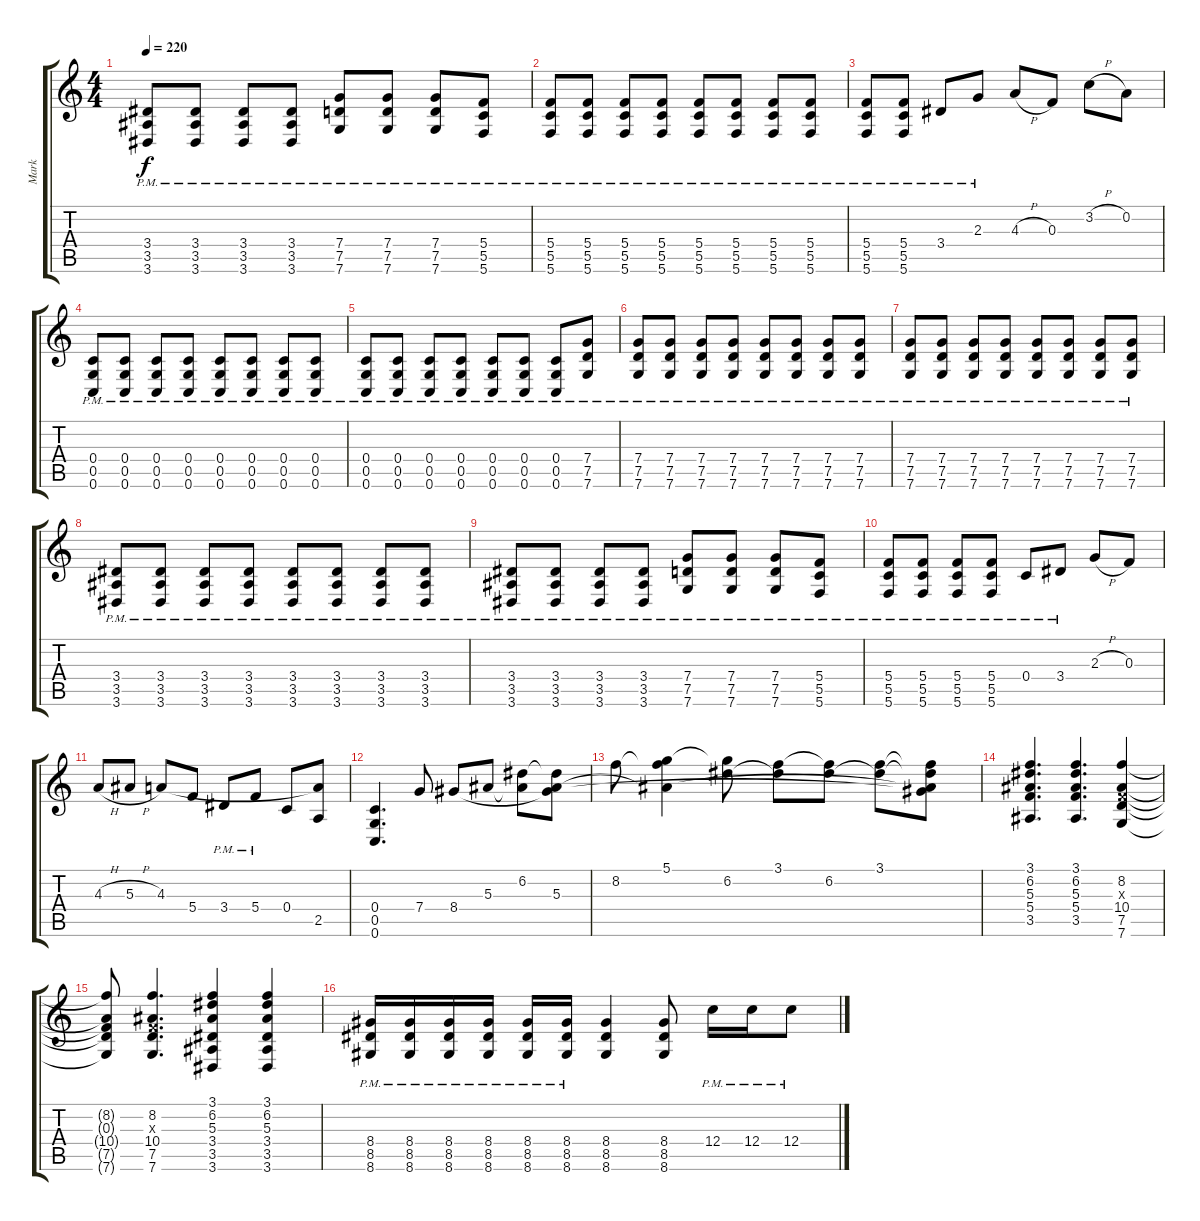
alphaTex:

\track ("Mark" "Mark") {instrument overdrivenguitar}
\staff {score tabs}
\tuning (D4 A3 F3 C3 G2 C2) {hide}
\ts (4 4)
\tempo 220
\clef g2
\ks c
(3.4{pm} 3.5{pm} 3.6{pm}).8{dy f} (3.4{pm} 3.5{pm} 3.6{pm}).8 (3.4{pm} 3.5{pm} 3.6{pm}).8 (3.4{pm} 3.5{pm} 3.6{pm}).8 (7.4{pm} 7.5{pm} 7.6{pm}).8 (7.4{pm} 7.5{pm} 7.6{pm}).8 (7.4{pm} 7.5{pm} 7.6{pm}).8 (5.4{pm} 5.5{pm} 5.6{pm}).8 |
(5.4{pm} 5.5{pm} 5.6{pm}).8 (5.4{pm} 5.5{pm} 5.6{pm}).8 (5.4{pm} 5.5{pm} 5.6{pm}).8 (5.4{pm} 5.5{pm} 5.6{pm}).8 (5.4{pm} 5.5{pm} 5.6{pm}).8 (5.4{pm} 5.5{pm} 5.6{pm}).8 (5.4{pm} 5.5{pm} 5.6{pm}).8 (5.4{pm} 5.5{pm} 5.6{pm}).8 |
(5.4{pm} 5.5{pm} 5.6{pm}).8 (5.4{pm} 5.5{pm} 5.6{pm}).8 3.4{pm}.8 2.3{pm}.8 4.3{h}.8 0.3.8 3.2{h}.8 0.2.8 |
(0.4{pm} 0.5{pm} 0.6{pm}).8 (0.4{pm} 0.5{pm} 0.6{pm}).8 (0.4{pm} 0.5{pm} 0.6{pm}).8 (0.4{pm} 0.5{pm} 0.6{pm}).8 (0.4{pm} 0.5{pm} 0.6{pm}).8 (0.4{pm} 0.5{pm} 0.6{pm}).8 (0.4{pm} 0.5{pm} 0.6{pm}).8 (0.4{pm} 0.5{pm} 0.6{pm}).8 |
(0.4{pm} 0.5{pm} 0.6{pm}).8 (0.4{pm} 0.5{pm} 0.6{pm}).8 (0.4{pm} 0.5{pm} 0.6{pm}).8 (0.4{pm} 0.5{pm} 0.6{pm}).8 (0.4{pm} 0.5{pm} 0.6{pm}).8 (0.4{pm} 0.5{pm} 0.6{pm}).8 (0.4{pm} 0.5{pm} 0.6{pm}).8 (7.4{pm} 7.5{pm} 7.6{pm}).8 |
(7.4{pm} 7.5{pm} 7.6{pm}).8 (7.4{pm} 7.5{pm} 7.6{pm}).8 (7.4{pm} 7.5{pm} 7.6{pm}).8 (7.4{pm} 7.5{pm} 7.6{pm}).8 (7.4{pm} 7.5{pm} 7.6{pm}).8 (7.4{pm} 7.5{pm} 7.6{pm}).8 (7.4{pm} 7.5{pm} 7.6{pm}).8 (7.4{pm} 7.5{pm} 7.6{pm}).8 |
(7.4{pm} 7.5{pm} 7.6{pm}).8 (7.4{pm} 7.5{pm} 7.6{pm}).8 (7.4{pm} 7.5{pm} 7.6{pm}).8 (7.4{pm} 7.5{pm} 7.6{pm}).8 (7.4{pm} 7.5{pm} 7.6{pm}).8 (7.4{pm} 7.5{pm} 7.6{pm}).8 (7.4{pm} 7.5{pm} 7.6{pm}).8 (7.4{pm} 7.5{pm} 7.6{pm}).8 |
(3.4{pm} 3.5{pm} 3.6{pm}).8 (3.4{pm} 3.5{pm} 3.6{pm}).8 (3.4{pm} 3.5{pm} 3.6{pm}).8 (3.4{pm} 3.5{pm} 3.6{pm}).8 (3.4{pm} 3.5{pm} 3.6{pm}).8 (3.4{pm} 3.5{pm} 3.6{pm}).8 (3.4{pm} 3.5{pm} 3.6{pm}).8 (3.4{pm} 3.5{pm} 3.6{pm}).8 |
(3.4{pm} 3.5{pm} 3.6{pm}).8 (3.4{pm} 3.5{pm} 3.6{pm}).8 (3.4{pm} 3.5{pm} 3.6{pm}).8 (3.4{pm} 3.5{pm} 3.6{pm}).8 (7.4{pm} 7.5{pm} 7.6{pm}).8 (7.4{pm} 7.5{pm} 7.6{pm}).8 (7.4{pm} 7.5{pm} 7.6{pm}).8 (5.4{pm} 5.5{pm} 5.6{pm}).8 |
(5.4{pm} 5.5{pm} 5.6{pm}).8 (5.4{pm} 5.5{pm} 5.6{pm}).8 (5.4{pm} 5.5{pm} 5.6{pm}).8 (5.4{pm} 5.5{pm} 5.6{pm}).8 0.4{pm}.8 3.4{pm}.8 2.3{h}.8 0.3.8 |
4.3{h}.8 5.3{h}.8 4.3.8 5.4.8 3.4{pm}.8 5.4{pm}.8 0.4.8 (4.3{t} 2.5).8 |
(0.4 0.5 0.6).4{d} 7.4.8 8.4.8 5.3.8 (6.2 5.3{t}).8 (6.2{t} 5.3 8.4{t}).8 |
8.2.8 (5.1 8.2{t} 5.3{t}).4 (5.1{t} 6.2).8 (3.1 6.2{t}).8 (3.1{t} 6.2).8 (3.1 6.2{t}).8 (3.1{t} 6.2{t} 5.3{t} 8.4{t}).8 |
(3.1 6.2 5.3 5.4 3.5).4{d} (3.1 6.2 5.3 5.4 3.5).4{d} (8.2 0.3{x} 10.4 7.5 7.6).4 |
(8.2{t} 0.3{t} 10.4{t} 7.5{t} 7.6{t}).8 (8.2 0.3{x} 10.4 7.5 7.6).4{d} (3.1 6.2 5.3 3.4 3.5 3.6).4 (3.1 6.2 5.3 3.4 3.5 3.6).4 |
(8.4{pm} 8.5{pm} 8.6{pm}).16 (8.4{pm} 8.5{pm} 8.6{pm}).16 (8.4{pm} 8.5{pm} 8.6{pm}).16 (8.4{pm} 8.5{pm} 8.6{pm}).16 (8.4{pm} 8.5{pm} 8.6{pm}).16 (8.4{pm} 8.5{pm} 8.6{pm}).16 (8.4 8.5 8.6).4 (8.4 8.5 8.6).8 12.4{pm}.16 12.4{pm}.16 12.4{pm}.8
